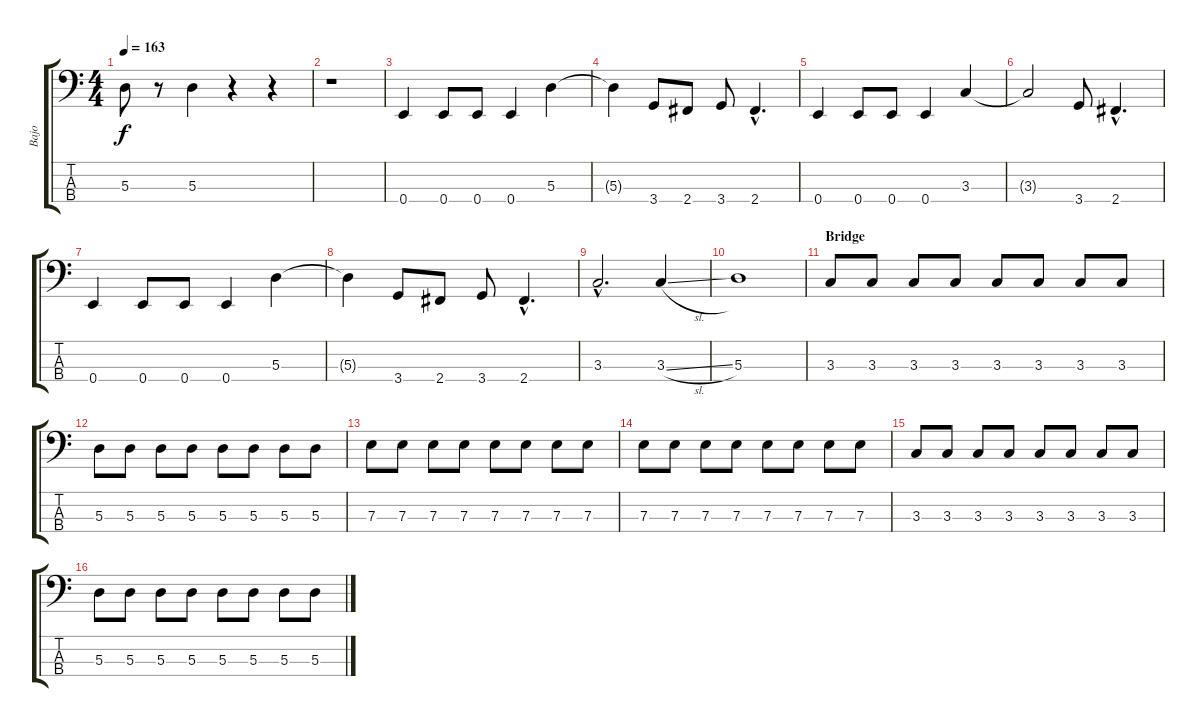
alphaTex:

\track ("Bajo" "Bajo") {instrument electricbassfinger}
\staff {score tabs}
\tuning (G2 D2 A1 E1) {hide}
\ts (4 4)
\tempo 163
\clef f4
\ks c
5.3.8{dy f} r.8 5.3.4 r.4 r.4 |
r.1 |
0.4.4 0.4.8 0.4.8 0.4.4 5.3.4 |
5.3{t}.4 3.4.8 2.4.8 3.4.8 2.4{hac}.4{d} |
0.4.4 0.4.8 0.4.8 0.4.4 3.3.4 |
3.3{t}.2 3.4.8 2.4{hac}.4{d} |
0.4.4 0.4.8 0.4.8 0.4.4 5.3.4 |
5.3{t}.4 3.4.8 2.4.8 3.4.8 2.4{hac}.4{d} |
3.3{hac}.2{d} 3.3{sl}.4 |
5.3.1 |
\section ("" "Bridge")
3.3.8 3.3.8 3.3.8 3.3.8 3.3.8 3.3.8 3.3.8 3.3.8 |
5.3.8 5.3.8 5.3.8 5.3.8 5.3.8 5.3.8 5.3.8 5.3.8 |
7.3.8 7.3.8 7.3.8 7.3.8 7.3.8 7.3.8 7.3.8 7.3.8 |
7.3.8 7.3.8 7.3.8 7.3.8 7.3.8 7.3.8 7.3.8 7.3.8 |
3.3.8 3.3.8 3.3.8 3.3.8 3.3.8 3.3.8 3.3.8 3.3.8 |
5.3.8 5.3.8 5.3.8 5.3.8 5.3.8 5.3.8 5.3.8 5.3.8
